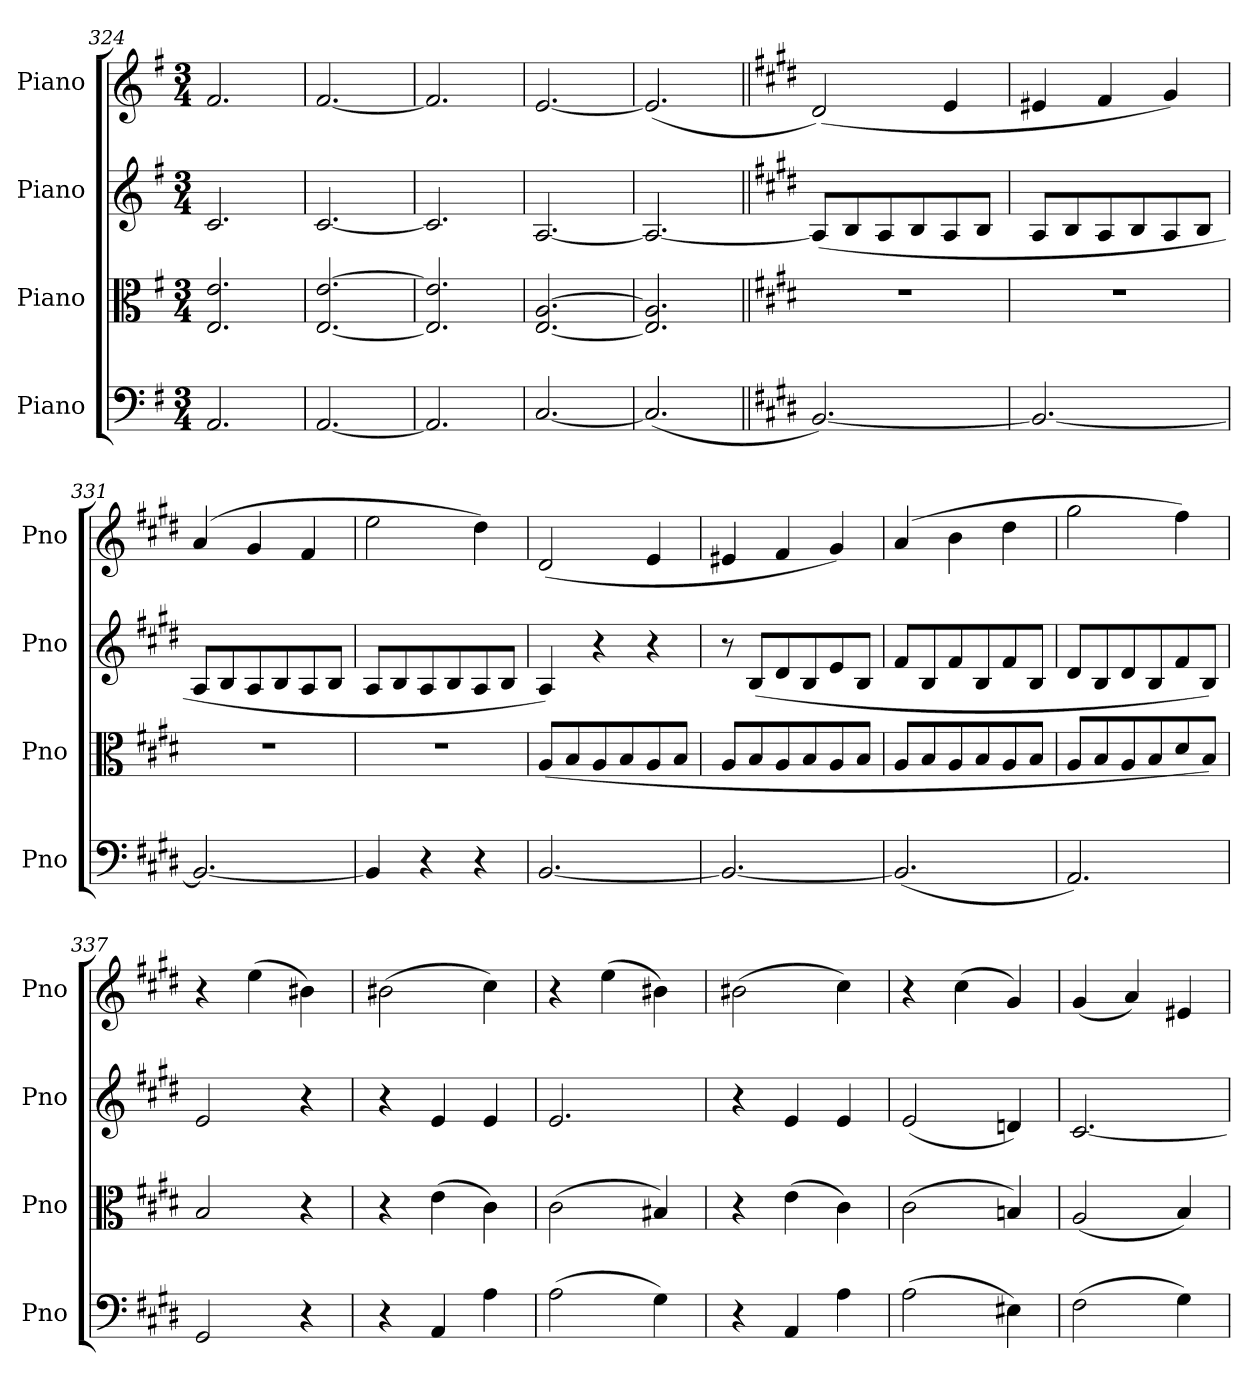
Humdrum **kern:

**kern	**kern	**kern	**kern
*part4	*part3	*part2	*part1
*staff4	*staff3	*staff2	*staff1
*I"Piano	*I"Piano	*I"Piano	*I"Piano
*I'Pno	*I'Pno	*I'Pno	*I'Pno
*clefF4	*clefC3	*clefG2	*clefG2
*k[f#]	*k[f#]	*k[f#]	*k[f#]
*M3/4	*M3/4	*M3/4	*M3/4
=324	=324	=324	=324
2.AA/	2.E/ 2.e/	2.c/	2.f#/
=325	=325	=325	=325
[2.AA/	[2.E/ [2.e/	[2.c/	[2.f#/
=326	=326	=326	=326
2.AA/]	2.E/] 2.e/]	2.c/]	2.f#/]
=327	=327	=327	=327
[2.C/	[2.E/ [2.A/	[2.A/	[2.e/
=328	=328	=328	=328
(2.C/]	2.E/] 2.A/]	2.A/_	(2.e/]
=329||	=329||	=329||	=329||
*k[f#c#g#d#]	*k[f#c#g#d#]	*k[f#c#g#d#]	*k[f#c#g#d#]
[2.BB/)	2.r	(8A/L]	(2d#/)
.	.	8B/	.
.	.	8A/	.
.	.	8B/	.
.	.	8A/	4e/
.	.	8B/J	.
=330	=330	=330	=330
2.BB/_	2.r	8A/L	4e#X/
.	.	8B/	.
.	.	8A/	4f#/
.	.	8B/	.
.	.	8A/	4g#/)
.	.	8B/J	.
!!LO:PB:g=z
=331	=331	=331	=331
2.BB/_	2.r	8A/L	(4a/
.	.	8B/	.
.	.	8A/	4g#/
.	.	8B/	.
.	.	8A/	4f#/
.	.	8B/J	.
=332	=332	=332	=332
4BB/]	2.r	8A/L	2ee\
.	.	8B/	.
4r	.	8A/	.
.	.	8B/	.
4r	.	8A/	4dd#\)
.	.	8B/J	.
=333	=333	=333	=333
[2.BB/	(8A/L	4A/)	(2d#/
.	8B/	.	.
.	8A/	4r	.
.	8B/	.	.
.	8A/	4r	4e/
.	8B/J	.	.
=334	=334	=334	=334
2.BB/_	8A/L	8r	4e#X/
.	8B/	(8B/L	.
.	8A/	8d#/	4f#/
.	8B/	8B/	.
.	8A/	8e/	4g#/)
.	8B/J	8B/J	.
=335	=335	=335	=335
(2.BB/]	8A/L	8f#/L	(4a/
.	8B/	8B/	.
.	8A/	8f#/	4b\
.	8B/	8B/	.
.	8A/	8f#/	4dd#\
.	8B/J	8B/J	.
=336	=336	=336	=336
2.AA/)	8A/L	8d#/L	2gg#\
.	8B/	8B/	.
.	8A/	8d#/	.
.	8B/	8B/	.
.	8d#/	8f#/	4ff#\)
.	8B/J)	8B/J)	.
=337	=337	=337	=337
2GG#/	2B/	2e/	4r
.	.	.	(4ee\
4r	4r	4r	4b#X\)
=338	=338	=338	=338
4r	4r	4r	(2b#X\
4AA/	(4e\	4e/	.
4A\	4c#\)	4e/	4cc#\)
=339	=339	=339	=339
(2A\	(2c#\	2.e/	4r
.	.	.	(4ee\
4G#\)	4B#X/)	.	4b#X\)
=340	=340	=340	=340
4r	4r	4r	(2b#X\
4AA/	(4e\	4e/	.
4A\	4c#\)	4e/	4cc#\)
=341	=341	=341	=341
(2A\	(2c#\	(2e/	4r
.	.	.	(4cc#\
4E#X\)	4Bn/)	4dn/)	4g#/)
!!LO:LB:g=z
=342	=342	=342	=342
(2F#\	(2A/	[2.c#/	(4g#/
.	.	.	4a/)
4G#\)	4B/)	.	4e#X/
=	=	=	=
*-	*-	*-	*-
